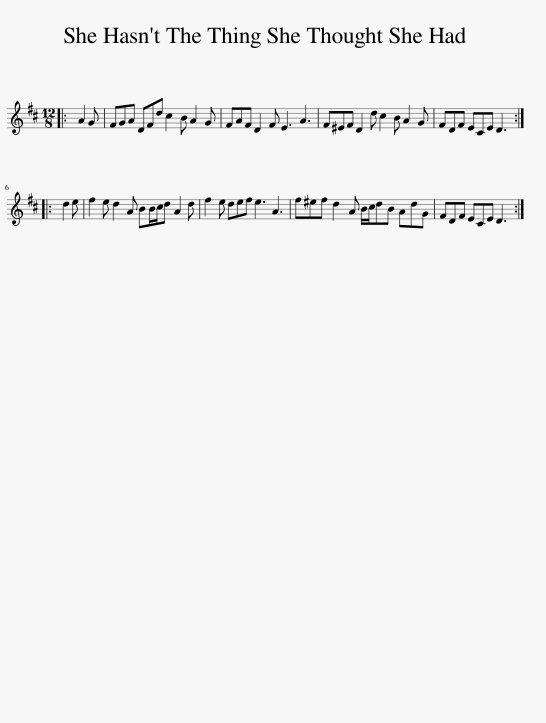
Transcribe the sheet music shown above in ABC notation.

X:1
L:1/8
M:12/8
I:linebreak $
K:D
V:1 treble
V:1
|: A2 G | FGA DFd c2 B A2 G | FAF D2 F E3 A3 | F^EF D2 d c2 B A2 G | FDF ECE D3 ::$ %5
 d2 e | f2 e d2 A BB/c/d A2 d | f2 e def e3 A3 | f^ef d2 A B/c/dB AdG | FDF ECE D3 :| %10
